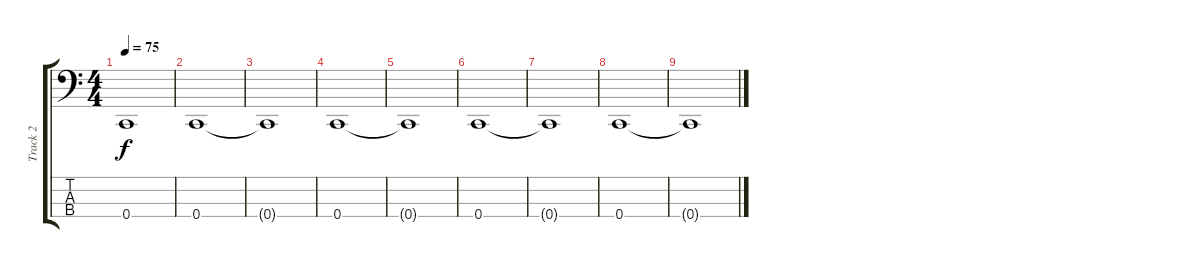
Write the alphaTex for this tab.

\track ("Track 2" "Track 2") {instrument electricbassfinger}
\staff {score tabs}
\tuning (Eb2 Bb1 F1 C1) {hide}
\ts (4 4)
\tempo 75
\clef f4
\ks c
0.4{t}.1{dy f} |
0.4.1{instrument electricbassfinger} |
0.4{t}.1 |
0.4.1{instrument electricbassfinger} |
0.4{t}.1 |
0.4.1{instrument electricbassfinger} |
0.4{t}.1 |
0.4.1{instrument electricbassfinger} |
0.4{t}.1
